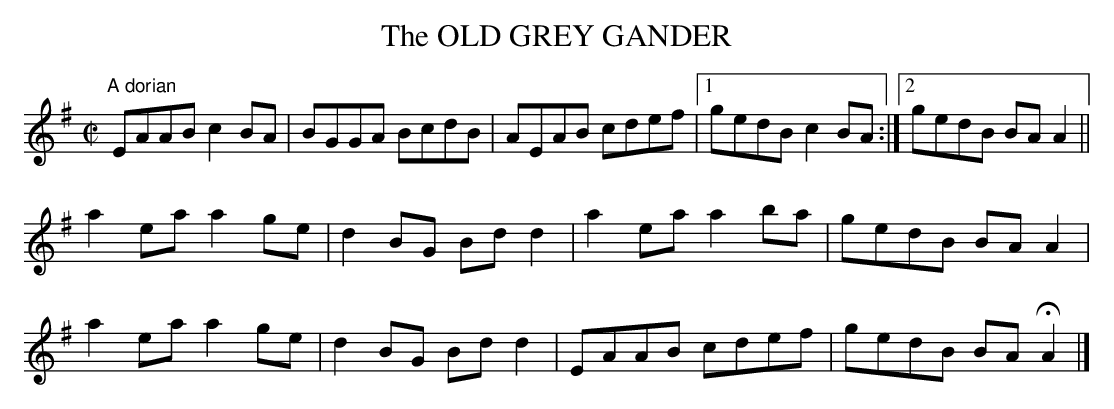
X:1
T:OLD GREY GANDER, The
M:C|
L:1/8
K:G
"^A dorian"
EAAB c2BA|BGGA BcdB|AEAB cdef|1 gedB c2BA :|\
[2 gedB BAA2||
a2ea a2ge|d2BG Bdd2|a2ea a2ba|gedB BAA2|
a2ea a2ge|d2BG Bdd2|EAAB cdef|gedB BAHA2|]
